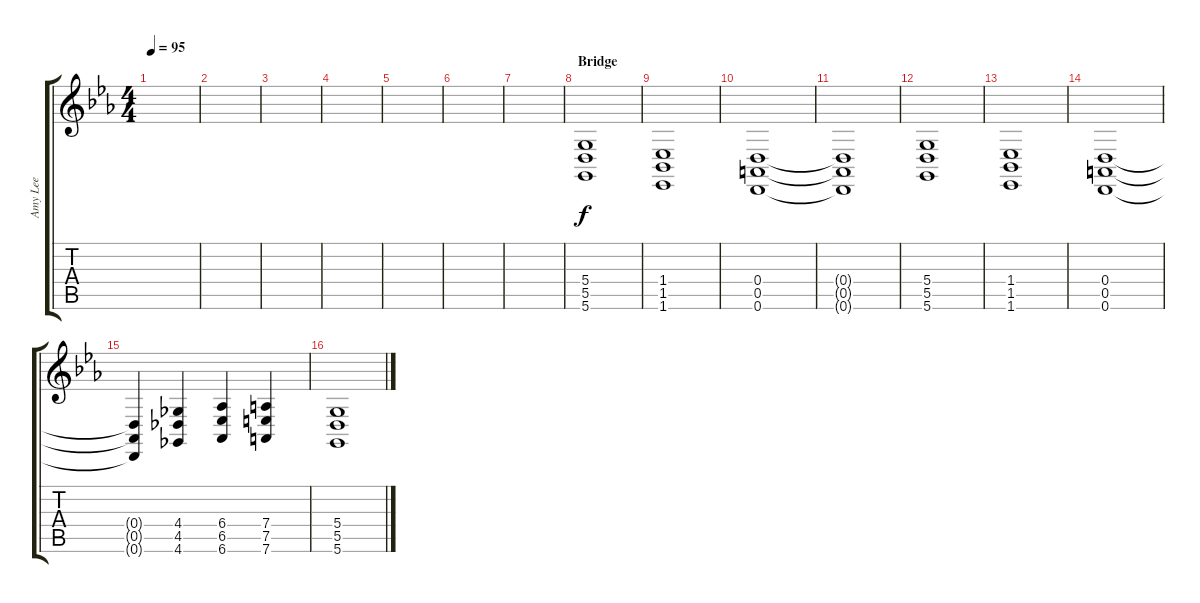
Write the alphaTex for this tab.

\track ("Amy Lee" "Amy Lee") {instrument churchorgan}
\staff {score tabs}
\tuning (E4 B3 G3 D3 A2 D2) {hide}
\ts (4 4)
\tempo 95
\clef g2
\ks eb
|
|
|
|
|
|
|
\section ("" "Bridge")
(5.4 5.5 5.6).1 |
(1.4 1.5 1.6).1 |
(0.4 0.5 0.6).1 |
(0.4{t} 0.5{t} 0.6{t}).1 |
(5.4 5.5 5.6).1 |
(1.4 1.5 1.6).1 |
(0.4 0.5 0.6).1 |
(0.4{t} 0.5{t} 0.6{t}).4 (4.4 4.5 4.6).4 (6.4 6.5 6.6).4 (7.4 7.5 7.6).4 |
(5.4 5.5 5.6).1
